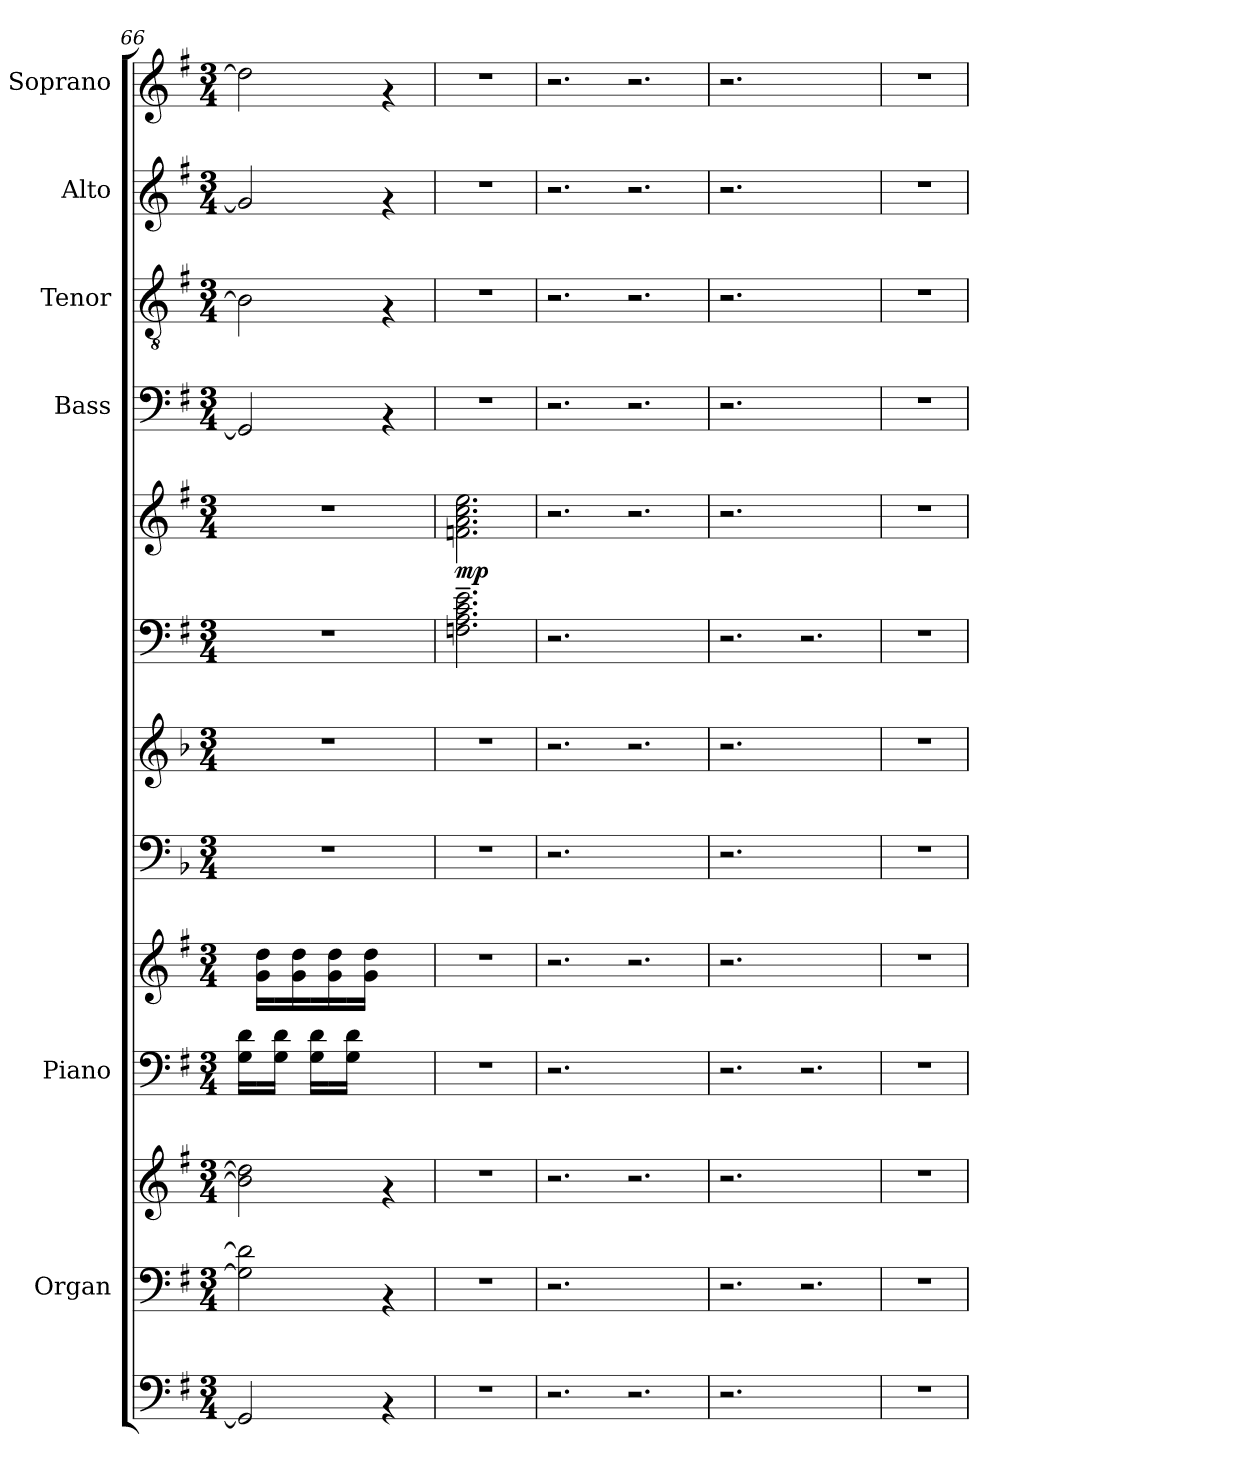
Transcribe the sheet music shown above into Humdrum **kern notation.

**kern	**kern	**kern	**kern	**kern	**kern	**kern	**kern	**kern	**dynam	**kern	**text	**kern	**text	**kern	**text	**kern	**text
*part10	*part9	*part9	*part8	*part8	*part7	*part6	*part5	*part5	*part5	*part4	*part4	*part3	*part3	*part2	*part2	*part1	*part1
*staff13	*staff12	*staff11	*staff10	*staff9	*staff8	*staff7	*staff6	*staff5	*staff5/6	*staff4	*staff4	*staff3	*staff3	*staff2	*staff2	*staff1	*staff1
*	*I"Organ	*	*I"Piano	*	*	*	*	*	*	*I"Bass	*	*I"Tenor	*	*I"Alto	*	*I"Soprano	*
*	*	*	*	*	*	*	*	*	*	*I'B	*	*I'T	*	*I'A	*	*I'S	*
*clefF4	*clefF4	*clefG2	*clefF4	*clefG2	*clefF4	*clefG2	*clefF4	*clefG2	*	*clefF4	*	*clefGv2	*	*clefG2	*	*clefG2	*
*k[f#]	*k[f#]	*k[f#]	*k[f#]	*k[f#]	*k[b-]	*k[b-]	*k[f#]	*k[f#]	*	*k[f#]	*	*k[f#]	*	*k[f#]	*	*k[f#]	*
*G:	*G:	*G:	*G:	*G:	*F:	*F:	*G:	*G:	*	*G:	*	*G:	*	*G:	*	*G:	*
*M3/4	*M3/4	*M3/4	*M3/4	*M3/4	*M3/4	*M3/4	*M3/4	*M3/4	*	*M3/4	*	*M3/4	*	*M3/4	*	*M3/4	*
=66	=66	=66	=66	=66	=66	=66	=66	=66	=66	=66	=66	=66	=66	=66	=66	=66	=66
2GG/]	2G\] 2d\]	2b\] 2dd\]	16G\ 16d\LL	16ryy	2.r	2.r	2.r	2.r	.	2GG/]	.	2B\]	.	2g/]	.	2dd\]	.
.	.	.	16ryy	16g\ 16dd\LL	.	.	.	.	.	.	.	.	.	.	.	.	.
.	.	.	16G\ 16d\JJ	16ryy	.	.	.	.	.	.	.	.	.	.	.	.	.
.	.	.	16ryy	16g\ 16dd\	.	.	.	.	.	.	.	.	.	.	.	.	.
.	.	.	16G\ 16d\LL	16ryy	.	.	.	.	.	.	.	.	.	.	.	.	.
.	.	.	16ryy	16g\ 16dd\	.	.	.	.	.	.	.	.	.	.	.	.	.
.	.	.	16G\ 16d\JJ	16ryy	.	.	.	.	.	.	.	.	.	.	.	.	.
.	.	.	4ryy	16g\ 16dd\JJ	.	.	.	.	.	.	.	.	.	.	.	.	.
4rAA	4rAA	4rf	.	4ryy	.	.	.	.	.	4rAA	.	4rF	.	4rf	.	4rf	.
.	.	.	16ryy	.	.	.	.	.	.	.	.	.	.	.	.	.	.
=67	=67	=67	=67	=67	=67	=67	=67	=67	=67	=67	=67	=67	=67	=67	=67	=67	=67
!	!	!	!	!	!	!	!	!	!LO:DY:a=2	!	!	!	!	!	!	!	!
2.r	2.r	2.r	2.r	2.r	2.r	2.r	2.Fn\~> 2.A\~> 2.c\~> 2.e\~>	2.fn\ 2.a\ 2.cc\ 2.ee\	mp	2.r	.	2.r	.	2.r	.	2.r	.
=68	=68	=68	=68	=68	=68	=68	=68	=68	=68	=68	=68	=68	=68	=68	=68	=68	=68
2.r	2.r	2.r	2.r	2.r	2.r	2.r	2.r	2.r	.	2.r	.	2.r	.	2.r	.	2.r	.
2.r	2.ryy	2.r	2.ryy	2.r	2.ryy	2.r	2.ryy	2.r	.	2.r	.	2.r	.	2.r	.	2.r	.
=69	=69	=69	=69	=69	=69	=69	=69	=69	=69	=69	=69	=69	=69	=69	=69	=69	=69
2.r	2.r	2.r	2.r	2.r	2.r	2.r	2.r	2.r	.	2.r	.	2.r	.	2.r	.	2.r	.
2.ryy	2.r	2.ryy	2.r	2.ryy	2.ryy	2.ryy	2.r	2.ryy	.	2.ryy	.	2.ryy	.	2.ryy	.	2.ryy	.
=70	=70	=70	=70	=70	=70	=70	=70	=70	=70	=70	=70	=70	=70	=70	=70	=70	=70
2.r	2.r	2.r	2.r	2.r	2.r	2.r	2.r	2.r	.	2.r	.	2.r	.	2.r	.	2.r	.
=	=	=	=	=	=	=	=	=	=	=	=	=	=	=	=	=	=
*-	*-	*-	*-	*-	*-	*-	*-	*-	*-	*-	*-	*-	*-	*-	*-	*-	*-
